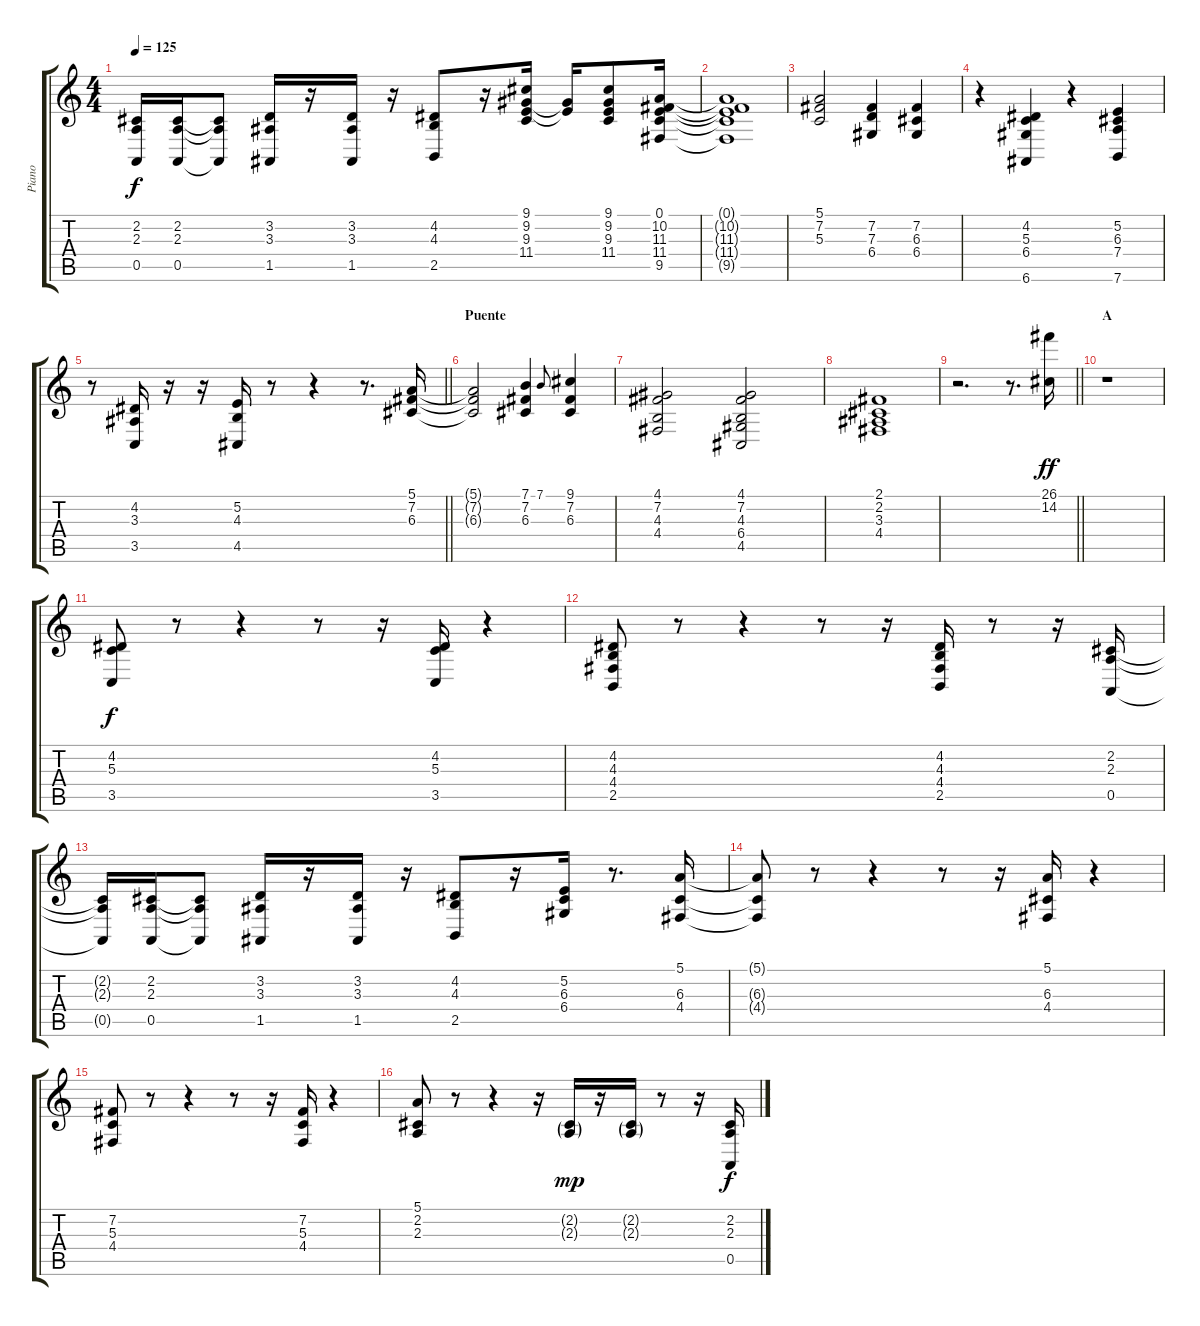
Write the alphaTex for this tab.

\track ("Piano" "Piano") {instrument brightacousticpiano}
\staff {score tabs}
\tuning (E4 B3 G3 D3 A2 E2) {hide}
\ts (4 4)
\tempo 125
\clef g2
\ks c
(2.2{t} 2.3{t} 0.5{t}).16{dy f} (2.2 2.3 0.5).16 (2.2{t} 2.3{t} 0.5{t}).8 (3.2 3.3 1.5).16 r.16 (3.2 3.3 1.5).16 r.16 (4.2 4.3 2.5).8 r.16 (9.1 9.2 9.3 11.4).16 (9.2{t} 9.3{t}).16 (9.1 9.2 9.3 11.4).8 (0.1 10.2 11.3 11.4 9.5).16 |
(0.1{t} 10.2{t} 11.3{t} 11.4{t} 9.5{t}).1 |
(5.1 7.2 5.3).2 (7.2 7.3 6.4).4 (7.2 6.3 6.4).4 |
r.4 (4.2 5.3 6.4 6.6).4 r.4 (5.2 6.3 7.4 7.6).4 |
\barLineRight lightlight
r.8 (4.2 3.3 3.5).16 r.16 r.16 (5.2 4.3 4.5).16 r.8 r.4 r.8{d} (5.1 7.2 6.3).16 |
\section ("" "Puente")
(5.1{t} 7.2{t} 6.3{t}).2 (7.1 7.2 6.3).4 7.1.8{gr onbeat} (9.1 7.2 6.3).4 |
(4.1 7.2 4.3 4.4).2 (4.1 7.2 4.3 6.4 4.5).2 |
(2.1 2.2 3.3 4.4).1 |
\barLineRight lightlight
r.2{d} r.8{d} (26.1 14.2).16{dy ff} |
\section ("" "A")
r.1 |
(4.2 5.3 3.5).8{dy f} r.8 r.4 r.8 r.16 (4.2 5.3 3.5).16 r.4 |
(4.2 4.3 4.4 2.5).8 r.8 r.4 r.8 r.16 (4.2 4.3 4.4 2.5).16 r.8 r.16 (2.2 2.3 0.5).16 |
(2.2{t} 2.3{t} 0.5{t}).16 (2.2 2.3 0.5).16 (2.2{t} 2.3{t} 0.5{t}).8 (3.2 3.3 1.5).16 r.16 (3.2 3.3 1.5).16 r.16 (4.2 4.3 2.5).8 r.16 (5.2 6.3 6.4).16 r.8{d} (5.1 6.3 4.4).16 |
(5.1{t} 6.3{t} 4.4{t}).8 r.8 r.4 r.8 r.16 (5.1 6.3 4.4).16 r.4 |
(7.2 5.3 4.4).8 r.8 r.4 r.8 r.16 (7.2 5.3 4.4).16 r.4 |
(5.1 2.2 2.3).8 r.8 r.4 r.16 (2.2{g} 2.3{g}).16{dy mp} r.16 (2.2{g} 2.3{g}).16 r.8 r.16 (2.2 2.3 0.5).16{dy f}
